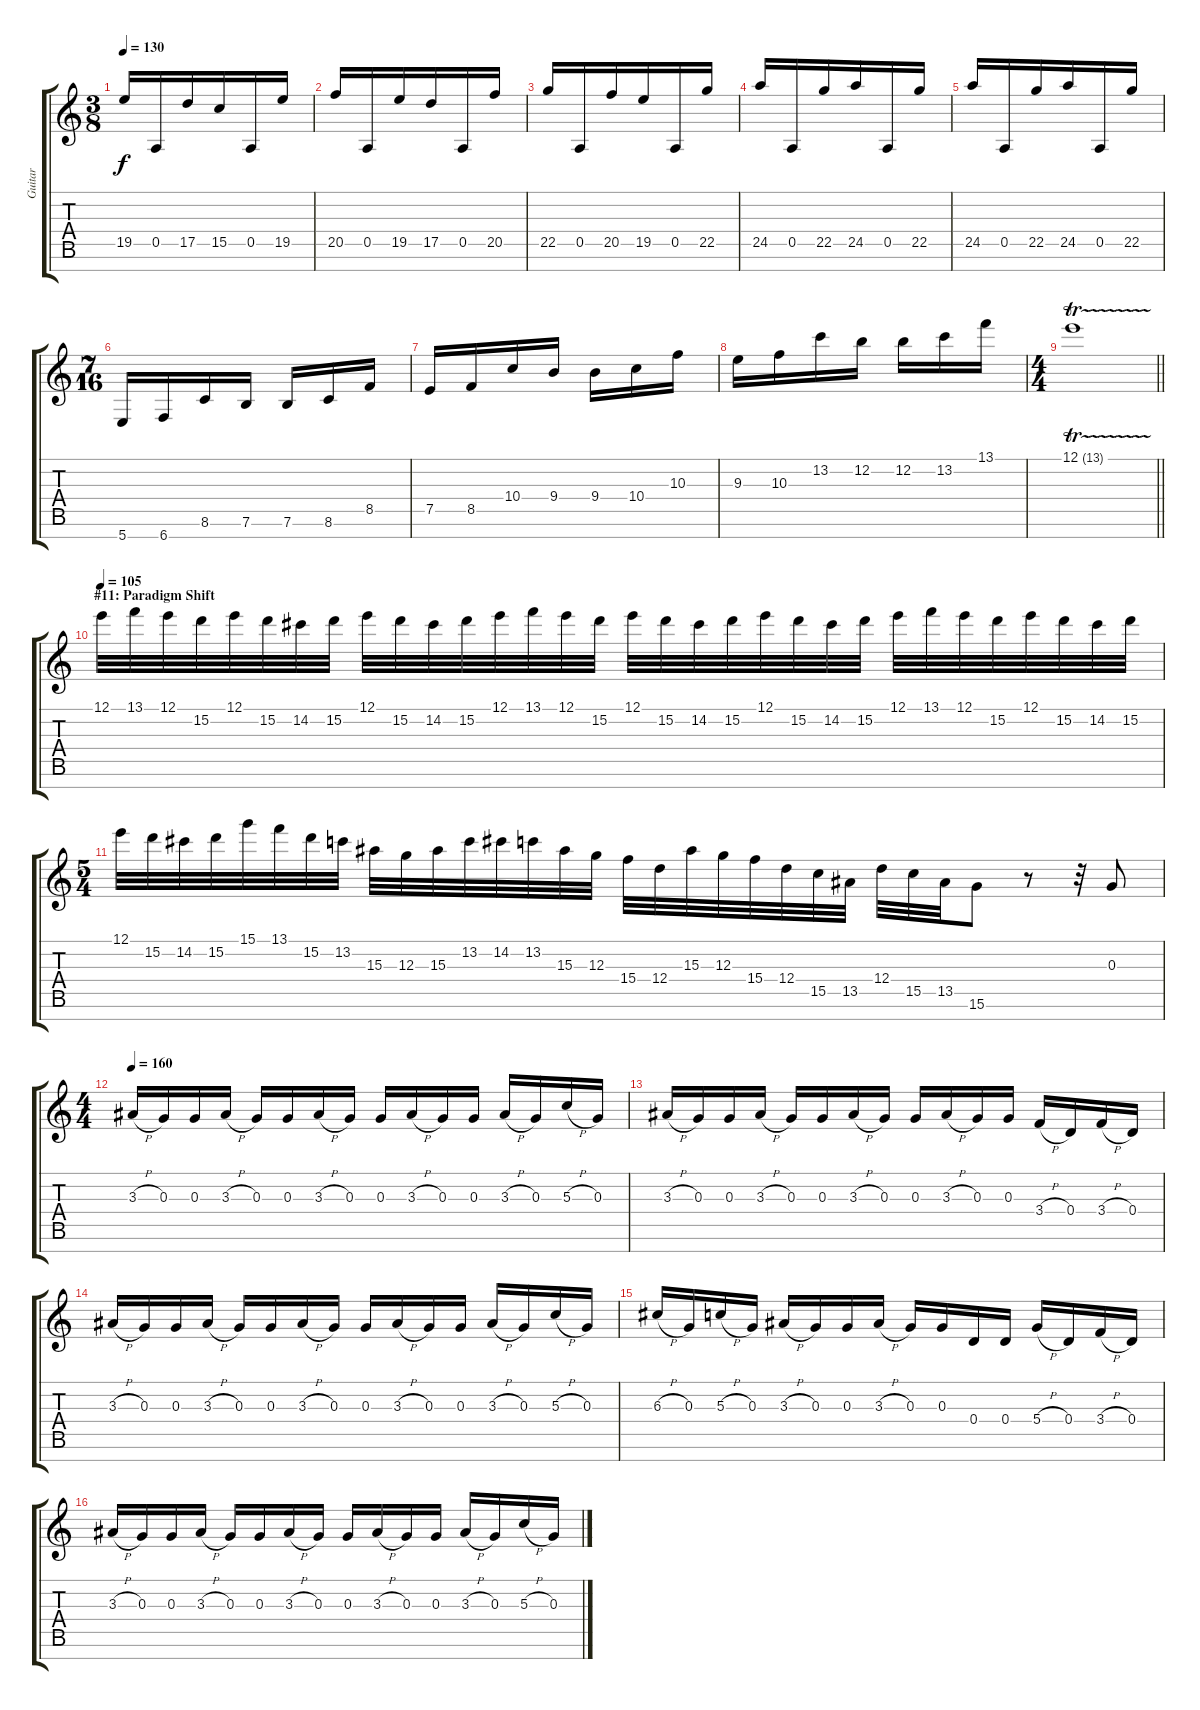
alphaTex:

\track ("Guitar" "Guitar") {instrument distortionguitar}
\staff {score tabs}
\tuning (E4 B3 G3 D3 A2 E2 B1) {hide}
\ts (3 8)
\tempo 130
\clef g2
\ks c
19.5.16{dy f} 0.5.16 17.5.16 15.5.16 0.5.16 19.5.16 |
20.5.16 0.5.16 19.5.16 17.5.16 0.5.16 20.5.16 |
22.5.16 0.5.16 20.5.16 19.5.16 0.5.16 22.5.16 |
24.5.16 0.5.16 22.5.16 24.5.16 0.5.16 22.5.16 |
24.5.16 0.5.16 22.5.16 24.5.16 0.5.16 22.5.16 |
\ts (7 16)
5.7.16 6.7.16 8.6.16 7.6.16 7.6.16 8.6.16 8.5.16 |
7.5.16 8.5.16 10.4.16 9.4.16 9.4.16 10.4.16 10.3.16 |
9.3.16 10.3.16 13.2.16 12.2.16 12.2.16 13.2.16 13.1.16 |
\ts (4 4)
\barLineRight lightlight
12.1{tr (13 32)}.1 |
\section ("" "#11: Paradigm Shift")
\tempo 105
12.1.32 13.1.32 12.1.32 15.2.32 12.1.32 15.2.32 14.2.32 15.2.32 12.1.32 15.2.32 14.2.32 15.2.32 12.1.32 13.1.32 12.1.32 15.2.32 12.1.32 15.2.32 14.2.32 15.2.32 12.1.32 15.2.32 14.2.32 15.2.32 12.1.32 13.1.32 12.1.32 15.2.32 12.1.32 15.2.32 14.2.32 15.2.32 |
\ts (5 4)
12.1.32 15.2.32 14.2.32 15.2.32 15.1.32 13.1.32 15.2.32 13.2.32 15.3.32 12.3.32 15.3.32 13.2.32 14.2.32 13.2.32 15.3.32 12.3.32 15.4.32 12.4.32 15.3.32 12.3.32 15.4.32 12.4.32 15.5.32 13.5.32 12.4.32 15.5.32 13.5.32 15.6.8 r.8 r.32 0.3.8 |
\ts (4 4)
\tempo 160
3.3{h}.16 0.3.16 0.3.16 3.3{h}.16 0.3.16 0.3.16 3.3{h}.16 0.3.16 0.3.16 3.3{h}.16 0.3.16 0.3.16 3.3{h}.16 0.3.16 5.3{h}.16 0.3.16 |
3.3{h}.16 0.3.16 0.3.16 3.3{h}.16 0.3.16 0.3.16 3.3{h}.16 0.3.16 0.3.16 3.3{h}.16 0.3.16 0.3.16 3.4{h}.16 0.4.16 3.4{h}.16 0.4.16 |
3.3{h}.16 0.3.16 0.3.16 3.3{h}.16 0.3.16 0.3.16 3.3{h}.16 0.3.16 0.3.16 3.3{h}.16 0.3.16 0.3.16 3.3{h}.16 0.3.16 5.3{h}.16 0.3.16 |
6.3{h}.16 0.3.16 5.3{h}.16 0.3.16 3.3{h}.16 0.3.16 0.3.16 3.3{h}.16 0.3.16 0.3.16 0.4.16 0.4.16 5.4{h}.16 0.4.16 3.4{h}.16 0.4.16 |
3.3{h}.16 0.3.16 0.3.16 3.3{h}.16 0.3.16 0.3.16 3.3{h}.16 0.3.16 0.3.16 3.3{h}.16 0.3.16 0.3.16 3.3{h}.16 0.3.16 5.3{h}.16 0.3.16
